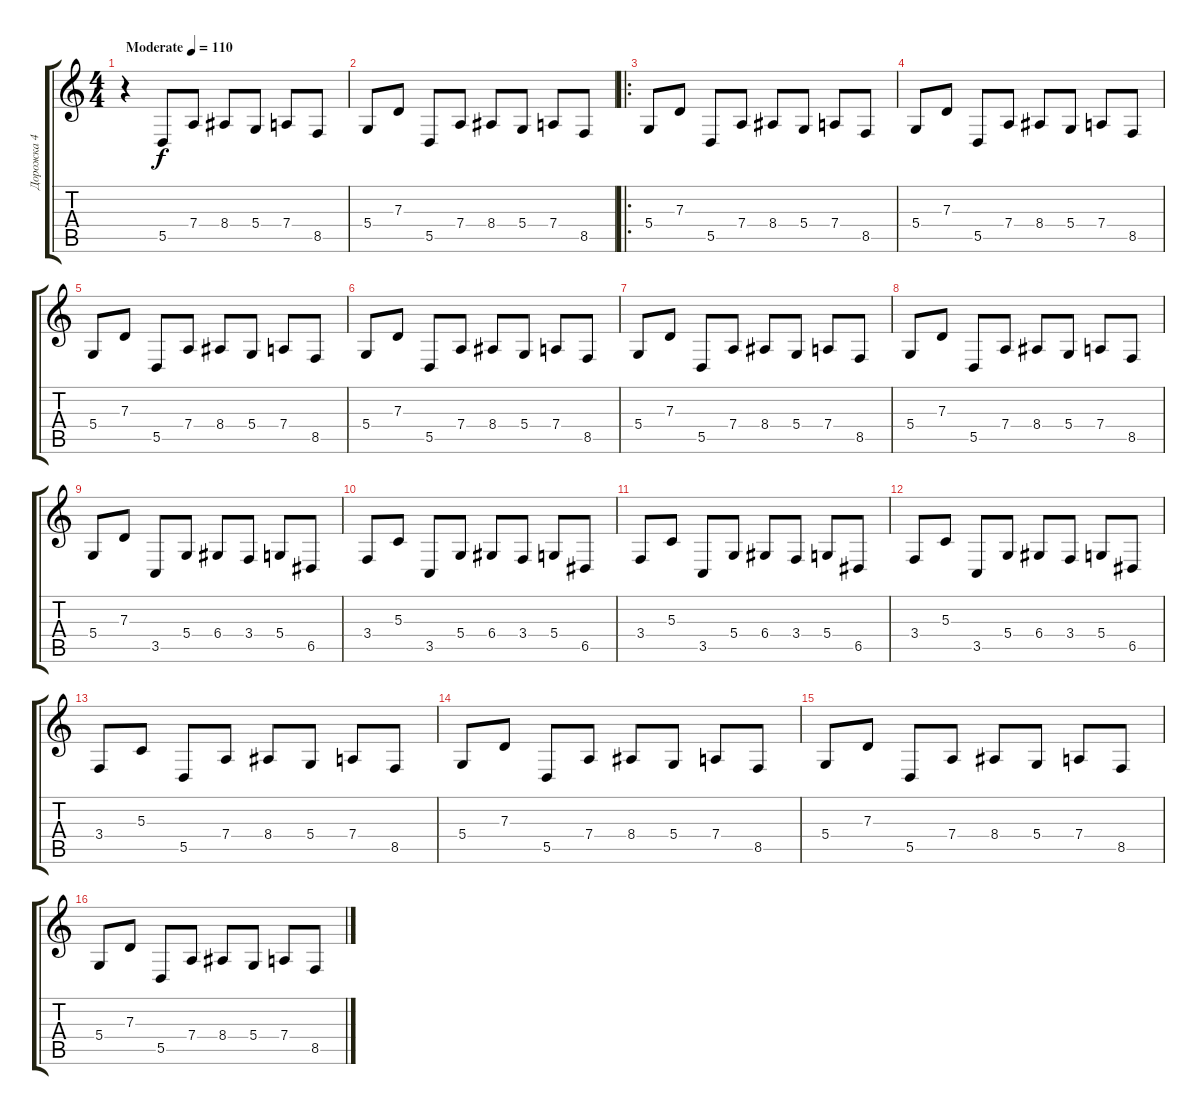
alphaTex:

\track ("Дорожка 4" "Дорожка 4") {instrument pad1newage}
\staff {score tabs}
\tuning (E4 B3 G3 D3 A2 E2) {hide}
\ts (4 4)
\tempo (110 "Moderate")
\clef g2
\ks c
r.4{dy f instrument pad1newage} 5.5.8 7.4.8 8.4.8 5.4.8 7.4.8 8.5.8 |
5.4.8 7.3.8 5.5.8 7.4.8 8.4.8 5.4.8 7.4.8 8.5.8 |
\ro
5.4.8 7.3.8 5.5.8 7.4.8 8.4.8 5.4.8 7.4.8 8.5.8 |
5.4.8 7.3.8 5.5.8 7.4.8 8.4.8 5.4.8 7.4.8 8.5.8 |
5.4.8 7.3.8 5.5.8 7.4.8 8.4.8 5.4.8 7.4.8 8.5.8 |
5.4.8 7.3.8 5.5.8 7.4.8 8.4.8 5.4.8 7.4.8 8.5.8 |
5.4.8 7.3.8 5.5.8 7.4.8 8.4.8 5.4.8 7.4.8 8.5.8 |
5.4.8 7.3.8 5.5.8 7.4.8 8.4.8 5.4.8 7.4.8 8.5.8 |
5.4.8 7.3.8 3.5.8 5.4.8 6.4.8 3.4.8 5.4.8 6.5.8 |
3.4.8 5.3.8 3.5.8 5.4.8 6.4.8 3.4.8 5.4.8 6.5.8 |
3.4.8 5.3.8 3.5.8 5.4.8 6.4.8 3.4.8 5.4.8 6.5.8 |
3.4.8 5.3.8 3.5.8 5.4.8 6.4.8 3.4.8 5.4.8 6.5.8 |
3.4.8 5.3.8 5.5.8 7.4.8 8.4.8 5.4.8 7.4.8 8.5.8 |
5.4.8 7.3.8 5.5.8 7.4.8 8.4.8 5.4.8 7.4.8 8.5.8 |
5.4.8 7.3.8 5.5.8 7.4.8 8.4.8 5.4.8 7.4.8 8.5.8 |
5.4.8 7.3.8 5.5.8 7.4.8 8.4.8 5.4.8 7.4.8 8.5.8
